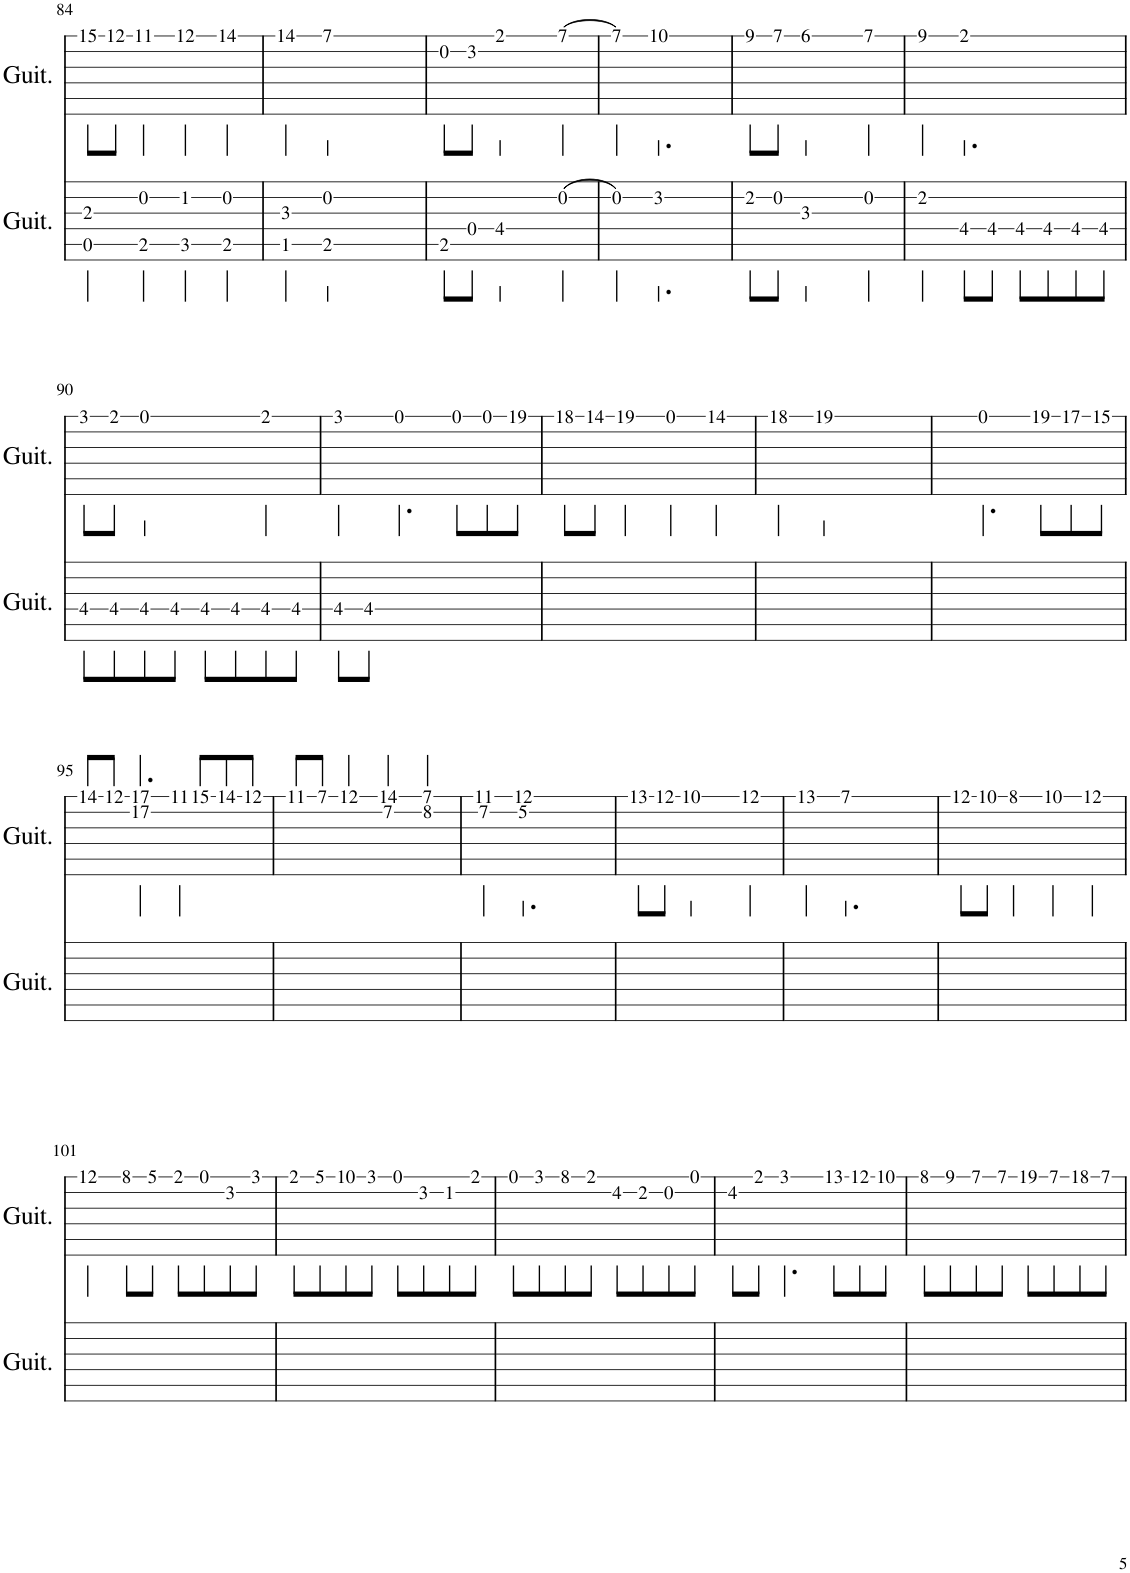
**kern	**kern
*part2	*part1
*staff2	*staff1
*I"Guitarra acústica	*I"Guitarra acústica
*I'Guit.	*I'Guit.
!!LO:PB:g=z
*clefF4	*clefG2
*k[f#]	*k[f#]
*M4/4	*M4/4
=84	=84
4AA\ 4A\	8gg\L
.	8ee\J
4BB\ 4B\	4dd#X\
4C\ 4c\	4ee\
4BB\ 4B\	4ff#\
=85	=85
4AA#X\ 4A#X\	4ff#\
2BB\ 2B\	2b\
4r	4r
=86	=86
8BB\L	8B\L
8D\J	8d\J
2F#\	2f#\
[4B\	[4b\
=87	=87
4B\]	4b\]
2.d\	2.dd\
=88	=88
8c#X\L	8cc#X\L
8B\J	8b\J
2A#X\	2a#X\
4B\	4b\
=89	=89
4c#X\	4cc#X\
8F#\L	2.f#\
8F#\J	.
8F#\L	.
8F#\	.
8F#\	.
8F#\J	.
!!LO:LB:g=z
=90	=90
8F#\L	8g\L
8F#\	8f#\J
8F#\	2e\
8F#\J	.
8F#\L	.
8F#\	.
8F#\	4f#\
8F#\J	.
=91	=91
8F#\L	4g\
8F#\J	.
2r	4.eee\
.	8ddd\L
4r	8ccc#X\
.	8bb\J
=92	=92
4r	8aa#X\L
.	8ff#\J
2r	4bb\
.	4ccc#X\
4r	4ff#\
=93	=93
4r	4aa#X\
2r	2bb\
4r	4r
=94	=94
4r	4r
2r	4.ccc\
.	8bb\L
4r	8aa\
.	8gg\J
!!LO:LB:g=z
=95	=95
*	*^
4r	8ff#/L	4ryy
.	8ee/J	.
2r	4.aa/	4ee\
.	.	4dd#X\
.	8gg/L	.
4r	8ff#/	4r
.	8ee/J	.
=96	=96	=96
4r	8dd#/L	4r
.	8b/J	.
2r	4ee/	2.ryy
.	4f#/ 4ff#/	.
4r	4g/ 4b/	.
*	*v	*v
=97	=97
4r	4f#\ 4dd#X\
2r	2.e\ 2.ee\
4r	.
=98	=98
4r	8ffn\L
.	8ee\J
2r	2dd\
4r	4ee\
=99	=99
4r	4ffn\
2r	2.b\
4r	.
=100	=100
4r	8ee\L
.	8dd\J
2r	4cc\
.	4dd\
4r	4ee\
!!LO:LB:g=z
=101	=101
4r	4ee\
2r	8cc\L
.	8a\J
.	8f#\L
.	8e\
4r	8d\
.	8g\J
=102	=102
4r	8f#\L
.	8a\
2r	8dd\
.	8g\J
.	8e\L
.	8d\
4r	8c\
.	8f#\J
=103	=103
4r	8e\L
.	8g\
2r	8cc\
.	8f#\J
.	8d#X\L
.	8c#X\
4r	8B\
.	8e\J
=104	=104
4r	8d#\L
.	8f#\J
2r	4.g\
.	8ffn\L
4r	8ee\
.	8dd\J
=105	=105
4r	8cc\L
.	8cc#X\
2r	8b\
.	8b\J
.	8bb\L
.	8b\
4r	8aa#X\
.	8b\J
=	=
*-	*-
